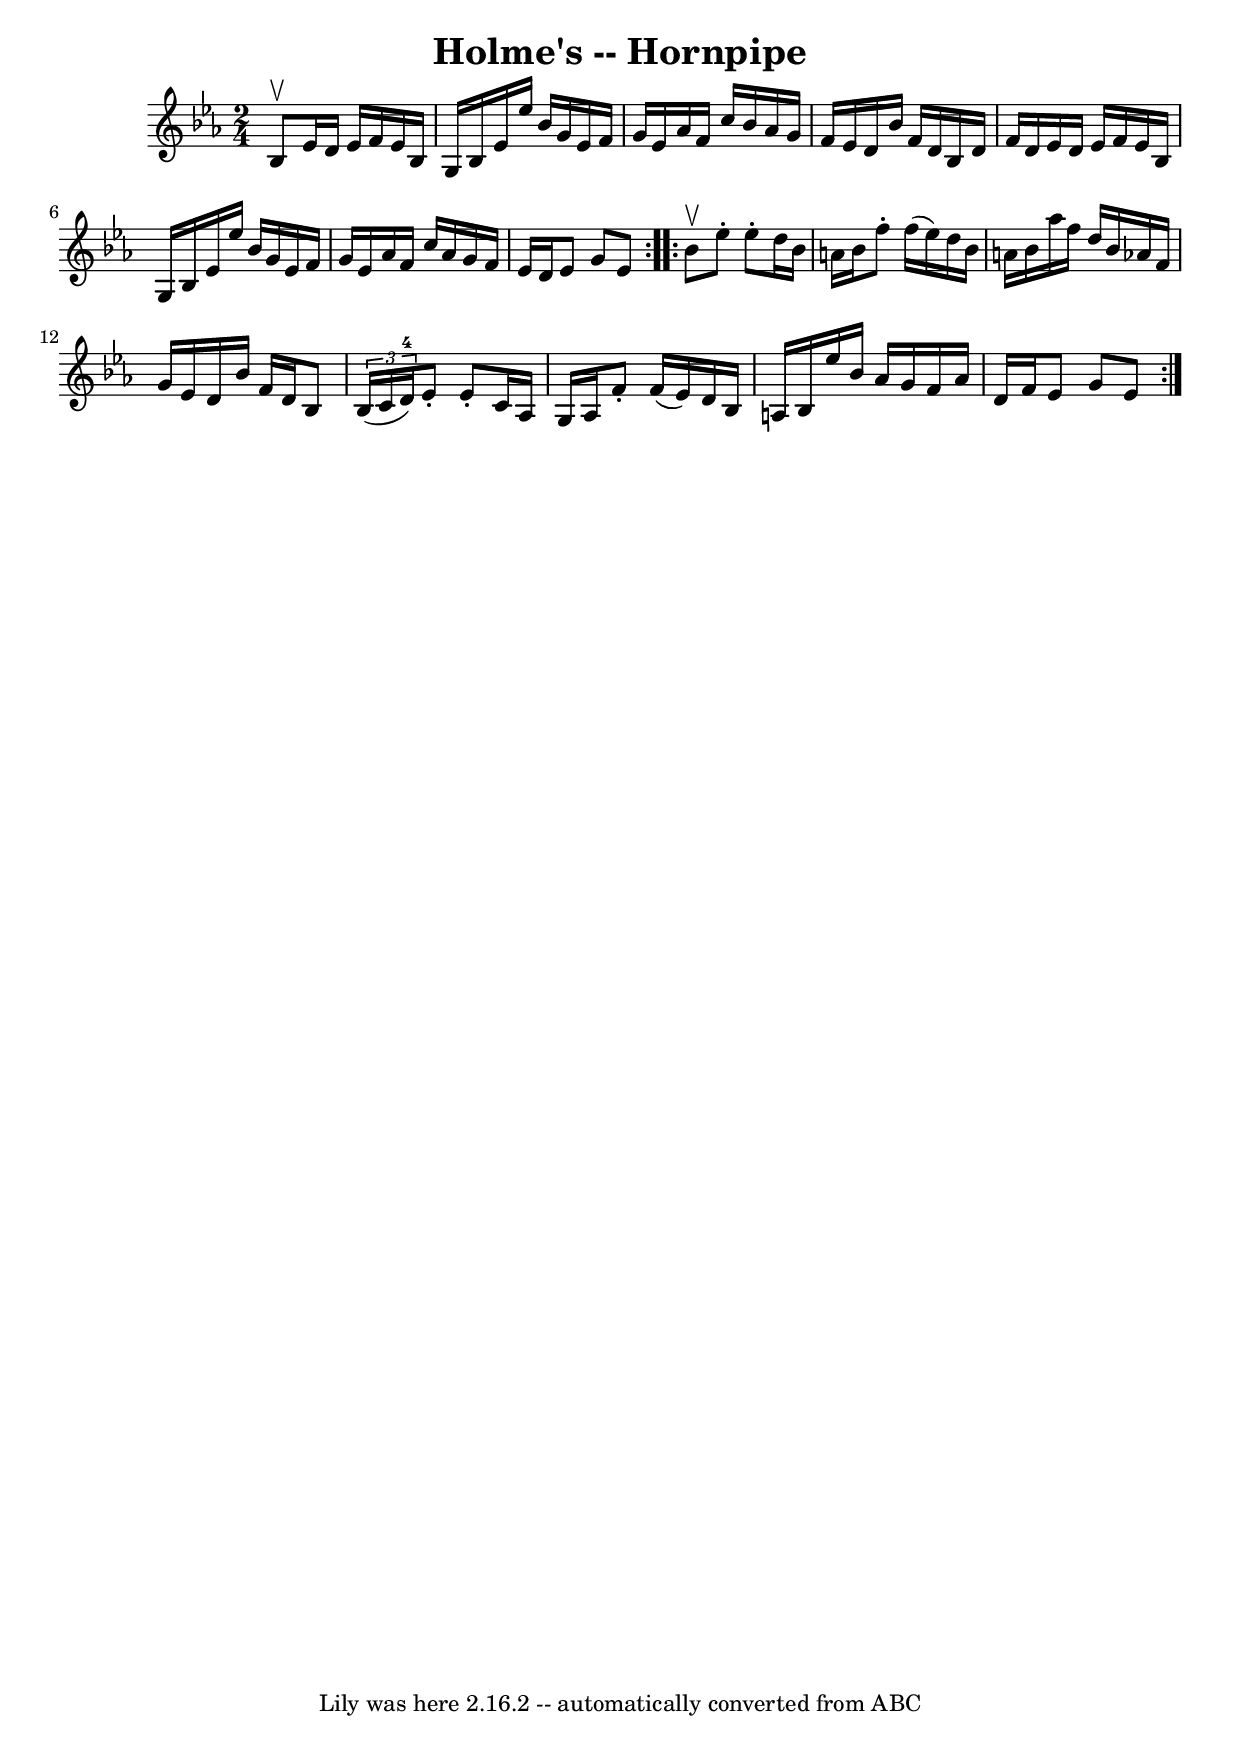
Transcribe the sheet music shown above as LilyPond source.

\version "2.16.2"
\include "Mammoth.ily"
\header {
  %% book = "Cole's 1000 Fiddle Tunes"
 crossRefNumber = "1"
 footnotes = ""
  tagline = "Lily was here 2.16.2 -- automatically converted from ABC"
  title = "Holme's -- Hornpipe"

}
voicedefault =  {



  \repeat volta 2 {

    \time 2/4      \key ef \major bf8^\upbow  |
 ef'16 d'16 ef'16 f'16 ef'16 bf16 g16 bf16   |
 ef'16 ef''16 bf'16 g'16 ef'16 f'16 g'16 ef'16     |
 af'16 f'16 c''16 bf'16 af'16 g'16 f'16 ef'16   |
 d'16 bf'16 f'16 d'16 bf16 d'16 f'16 d'16   |
 ef'16 d'16 ef'16 f'16 ef'16 bf16 g16 bf16   |
 ef'16 ef''16 bf'16 g'16 ef'16 f'16 g'16 ef'16   |
 af'16 f'16 c''16 af'16 g'16 f'16 ef'16 d'16   |
 ef'8    
 g'8 ef'8  
  }     
  \repeat volta 2 { bf'8^\upbow  |
 ef''8-. ef''8-. d''16 bf'16 a'16 bf'16   |
 f''8-. f''16 ( ef''16) d''16 bf'16 a'16 bf'16   |
 af''16 f''16 d''16 bf'16 af'16 f'16 g'16 ef'16   |
 d'16 bf'16  
 f'16 d'16 bf8    \times 2/3 { bf16 (c'16 d'16-4)  				 }   |
 ef'8-. ef'8-. c'16 af16 g16 af16  |
 f'8-. f'16 (ef'16) d'16 bf16 a16 bf16   |
 ef''16 bf'16 af'16 g'16 f'16 af'16 d'16 f'16   |
    
 ef'8 g'8 ef'8  
  }   

}

\score{
  <<

    \context Staff="default"
    {
      \voicedefault 
      
    }

  >>
  \layout {
    
  }
  \midi {
  }

}
